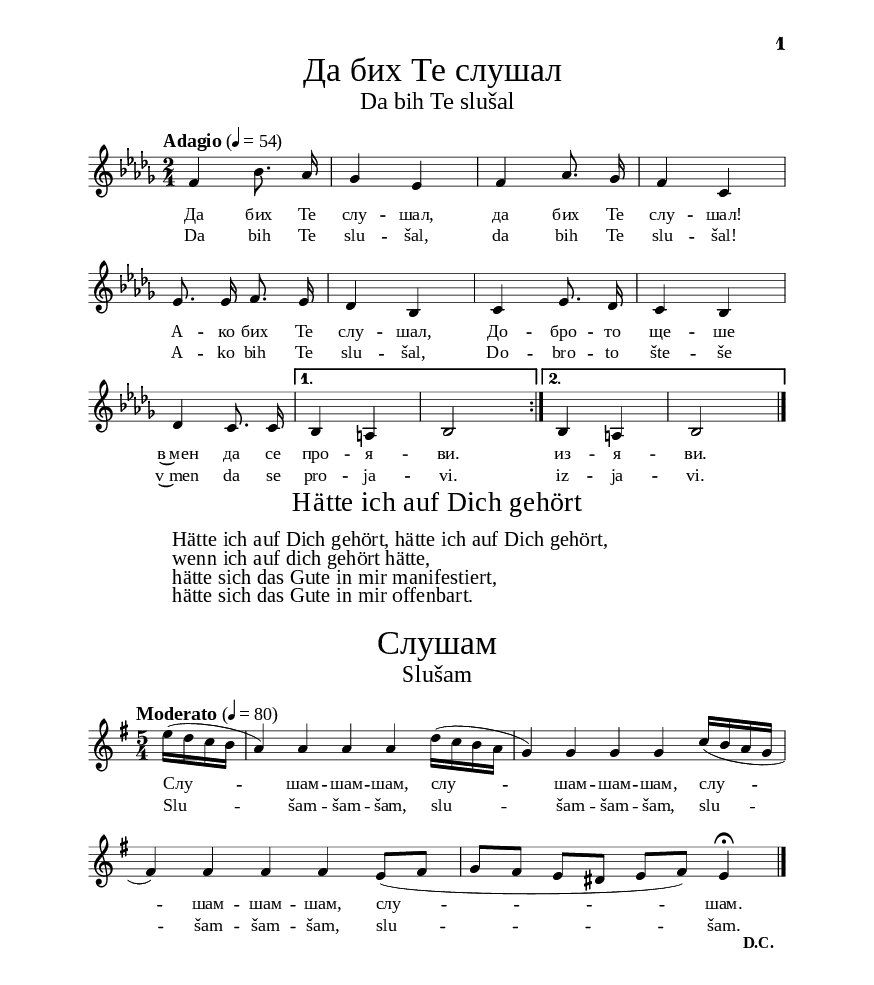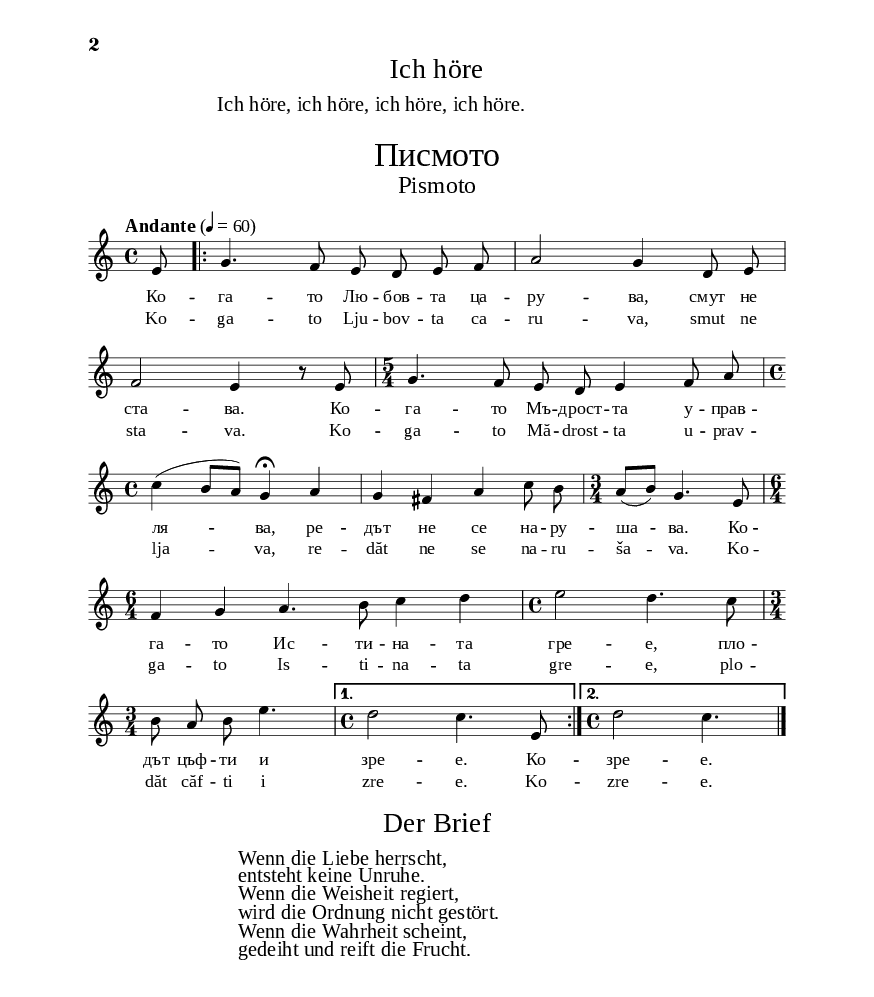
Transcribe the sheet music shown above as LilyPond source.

\version "2.24.3"

% include paper part and global functions
\include "include/globals.ily"

\bookpart {
  \label #'ref174_1
  \tocItem \markup "Да бих Тe слушал – Da bih Te slušal"
  \include "include/bookpart-paper.ily"
  \score {
    \include "include/score-layout.ily"

    \new Voice \absolute {
      \clef treble
      \key bes \minor
      \time 2/4
      \tempoFunc "Adagio" 4 "54"
      \autoBeamOff
      \repeat volta 2 {
        f'4 bes'8. as'16 | % 2
        ges'4 es'4 | % 3
        f'4 as'8. ges'16 | % 4
        f'4 c'4 \break | % 5
        es'8. es'16 f'8. es'16 | % 6
        des'4 bes4 | % 7
        c'4 es'8. des'16 | % 8
        c'4 bes4 \break | % 9
        des'4 c'8. c'16 |
      }
      \alternative {
        {
          bes4 a4 | % 11
          bes2
        }
        {
          bes4 a4 | % 11
          bes2 \bar "|."
        }
      }
    }

    \addlyrics {
      Да бих Те
      слу -- шал, да бих Те слу -- шал! А -- ко бих
      Те слу -- шал, До -- бро -- то ще -- ше в~мен да
      се про -- я -- ви. из -- я -- ви.}
      \addlyrics {
        Da bih Te
        slu -- šal, da bih Te slu -- šal! A -- ko bih
        Te slu -- šal, Do -- bro -- to šte -- še v~men da
        se pro -- ja -- vi. iz -- ja -- vi.}

        \header {
          title = \titleFunc "Да бих Тe слушал " "Da bih Te slušal"
        }

        \midi{}

      } % score




      % include foreign translation(s) of the song
      \version "2.24.3"

\markup \fill-line { \fontsize #deTitleFontSize "Hätte ich auf Dich gehört" }
\markup \null
\markup \null
\markup \fontsize #deCoupletFontSize {
  \hspace #10
  \override #`(baseline-skip . ,deCoupletBaselineSkip)

  \column {

\line { " " Hätte ich auf Dich gehört, hätte ich auf Dich gehört,}

\line { " " wenn ich auf dich gehört hätte,}

\line { " " hätte sich das Gute in mir manifestiert, }

\line { " " hätte sich das Gute in mir offenbart.}

  }
}

      \markup \empty-two


      \label #'ref174_2
      \tocItem \markup "Слушам – Slušam"
      \include "include/bookpart-paper.ily"
      \score {
        \include "include/score-layout.ily"
        \new Voice \absolute {
          \clef treble
          \key e \minor
          \time 5/4
          \tempoFunc "Moderato" 4 "80"
          \autoBeamOff
          \partial 4
          e''16 ( [  d''16  c''16  b'16 ] | % 2
          a'4 ) a'4 a'4 a'4  d''16 (
          [  c''16  b'16  a'16 ] | % 3
          g'4 ) g'4 g'4 g'4 c''16 ( [
          b'16 a'16 g'16 ] \break | % 4
          fis'4 ) fis'4 fis'4 fis'4 e'8
          ( [ fis'8 ] | % 5
          g'8 [ fis'8 ] e'8 [ dis'8 ] \stemUp
          e'8 [ fis'8 ])  e'4 ^\fermata  \bar "|."
        }

        \addlyrics {
          Слу --    шам -- шам --
          шам, слу --    шам --
          шам -- шам, слу --
          шам -- шам -- шам, слу --
          шам.}
          \addlyrics {
            Slu --    šam -- šam --
            šam, slu --    šam --
            šam -- šam, slu --
            šam -- šam -- šam, slu --
            šam.}


            \header {
              title = \titleFunc "Слушам" "Slušam"
            }

            \midi{}

          } % score

          \markup \dc-one "D.C."
          \pageBreak

          % include foreign translation(s) of the song
          \version "2.24.3"

\markup \fill-line { \fontsize #deTitleFontSize "Ich höre" }
\markup \null
\markup \null
\markup \fontsize #deCoupletFontSize {
  \hspace #17
  \override #`(baseline-skip . ,deCoupletBaselineSkip)

  \column {

    \line { " Ich höre, ich höre, ich höre, ich höre." }

  }
}

          \markup \empty-two

          \label #'ref175
          \tocItem \markup "Писмото – Pismoto "
          \include "include/bookpart-paper.ily"
          \score {
            \include "include/score-layout.ily"

            \new Voice \absolute {
              \clef treble
              \key c \major
              \time 4/4
              \tempoFunc "Andante" 4 "60"
              \autoBeamOff
              \partial 8
              e'8 \repeat volta 2 {
                | % 2
                g'4.  f'8  e'8  d'8  e'8
                f'8 | % 3
                a'2  g'4  d'8  e'8 \break| % 4
                f'2  e'4 r8  e'8  | % 5
                \time 5/4  | % 5
                g'4.  f'8  e'8  d'8  e'4
                f'8  a'8 | % 6
                \time 4/4  \break| % 6
                c''4 (  b'8 [  a'8 ])   g'4
                ^\fermata  a'4  | % 7
                g'4  fis'4  a'4  c''8
                b'8 | % 8
                \time 3/4  | % 8
                a'8 ( [  b'8 ])  g'4.  e'8  \break| % 9
                \time 6/4  | % 9
                f'4  g'4  a'4.  b'8  c''4
                d''4 |
                \time 4/4  |
                e''2  d''4.  c''8 \break | % 11
                \time 3/4  | % 11
                b'8  a'8  b'8  e''4. |
              }

              \alternative {
                {
                  % 12
                  \time 4/4  % 12
                  d''2  c''4.  e'8 |
                }
                {
                  \time 4/4 d''2  c''4. \bar "|."
                }
              }
            }

            \addlyrics {
              Ко -- га -- то Лю -- бов -- та ца --
              ру -- ва, смут не ста -- ва. Ко --
              га -- то Мъ -- дрост -- та у -- прав
              -- ля -- ва, ре -- дът не се
              на -- ру -- ша -- ва. Ко -- га --
              то Ис -- ти -- на -- та гре -- е,
              пло -- дът цъф -- ти и зре -- е.
              Ко -- зре -- е.}
              \addlyrics {
                Ko -- ga -- to Lju -- bov -- ta ca --
                ru -- va, smut ne sta -- va. Ko --
                ga -- to Mă -- drost -- ta u -- prav
                -- lja -- va, re -- dăt ne se
                na -- ru -- ša -- va. Ko -- ga --
                to Is -- ti -- na -- ta gre -- e,
                plo -- dăt căf -- ti i zre -- e.
                Ko -- zre -- e.}

                \header {
                  title = \titleFunc "Писмото" "Pismoto"
                }

                \midi{}

              } % score
              \markup \empty-one


              % include foreign translation(s) of the song
              \version "2.24.3"

\markup \fill-line { \fontsize #deTitleFontSize "Der Brief" }
\markup \null
\markup \null
\markup \fontsize #deCoupletFontSize {
  \hspace #19
  \override #`(baseline-skip . ,deCoupletBaselineSkip)

  \column {

 \line { " "Wenn die Liebe herrscht, }

 \line { " "entsteht keine Unruhe. }

 \line { " "Wenn die Weisheit regiert, }

 \line { " "wird die Ordnung nicht gestört.}

 \line { " "Wenn die Wahrheit scheint, }

 \line { " "gedeiht und reift die Frucht. }

  }
}


            } % bookpart


